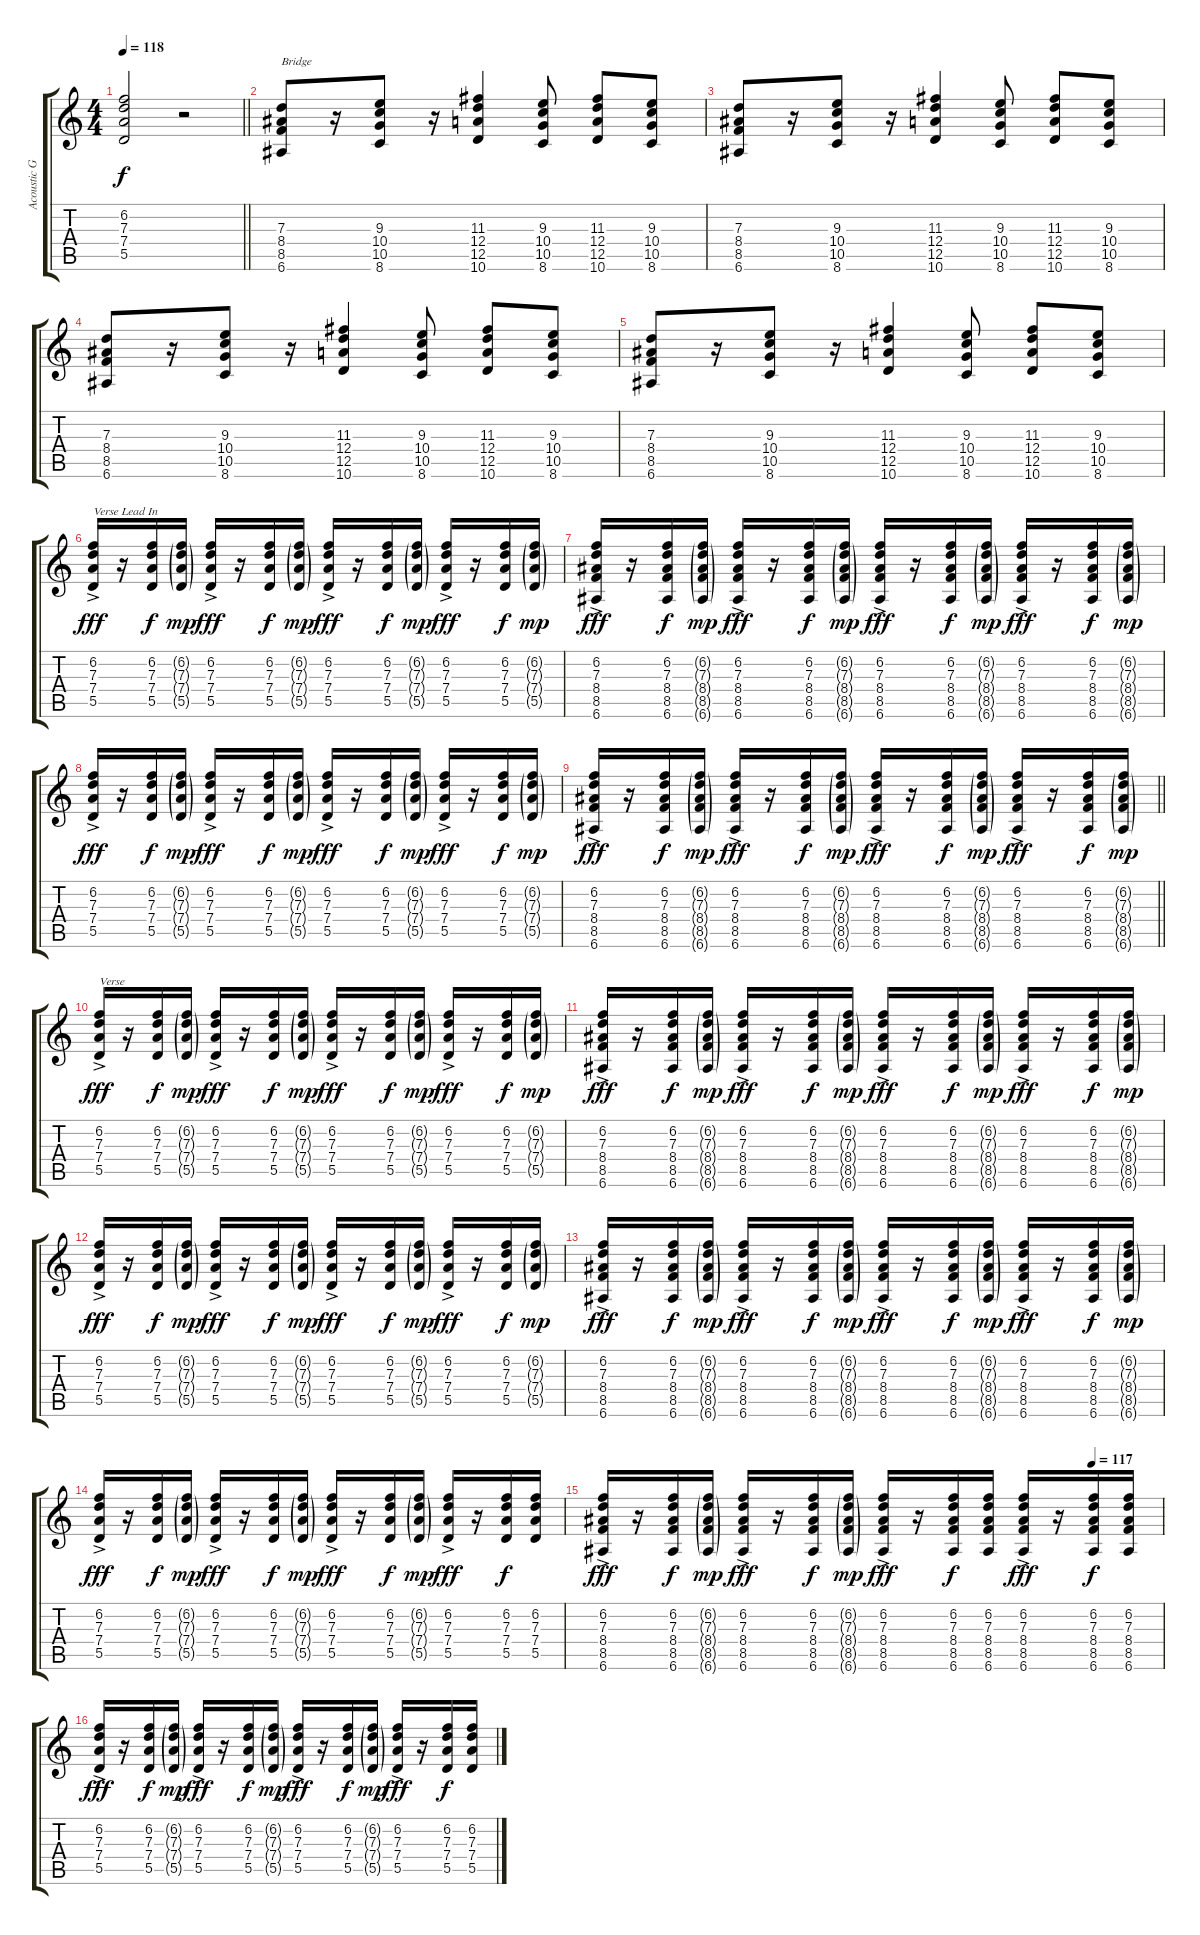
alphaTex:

\track ("Acoustic Guitar" "Acoustic G") {instrument acousticguitarsteel}
\staff {score tabs}
\tuning (E4 B3 G3 D3 A2 E2) {hide}
\ts (4 4)
\tempo 118
\clef g2
\barLineRight lightlight
\ks c
(6.2 7.3 7.4 5.5).2{dy f} r.2 |
(7.3 8.4 8.5 6.6).8{txt "Bridge"} r.16 (9.3 10.4 10.5 8.6).8 r.16 (11.3 12.4 12.5 10.6).4 (9.3 10.4 10.5 8.6).8 (11.3 12.4 12.5 10.6).8 (9.3 10.4 10.5 8.6).8 |
(7.3 8.4 8.5 6.6).8 r.16 (9.3 10.4 10.5 8.6).8 r.16 (11.3 12.4 12.5 10.6).4 (9.3 10.4 10.5 8.6).8 (11.3 12.4 12.5 10.6).8 (9.3 10.4 10.5 8.6).8 |
(7.3 8.4 8.5 6.6).8 r.16 (9.3 10.4 10.5 8.6).8 r.16 (11.3 12.4 12.5 10.6).4 (9.3 10.4 10.5 8.6).8 (11.3 12.4 12.5 10.6).8 (9.3 10.4 10.5 8.6).8 |
(7.3 8.4 8.5 6.6).8 r.16 (9.3 10.4 10.5 8.6).8 r.16 (11.3 12.4 12.5 10.6).4 (9.3 10.4 10.5 8.6).8 (11.3 12.4 12.5 10.6).8 (9.3 10.4 10.5 8.6).8 |
(6.2{ac} 7.3{ac} 7.4{ac} 5.5{ac}).16{txt "Verse Lead In" dy fff} r.16 (6.2 7.3 7.4 5.5).16{dy f} (6.2{g} 7.3{g} 7.4{g} 5.5{g}).16{dy mp} (6.2{ac} 7.3{ac} 7.4{ac} 5.5{ac}).16{dy fff} r.16 (6.2 7.3 7.4 5.5).16{dy f} (6.2{g} 7.3{g} 7.4{g} 5.5{g}).16{dy mp} (6.2{ac} 7.3{ac} 7.4{ac} 5.5{ac}).16{dy fff} r.16 (6.2 7.3 7.4 5.5).16{dy f} (6.2{g} 7.3{g} 7.4{g} 5.5{g}).16{dy mp} (6.2{ac} 7.3{ac} 7.4{ac} 5.5{ac}).16{dy fff} r.16 (6.2 7.3 7.4 5.5).16{dy f} (6.2{g} 7.3{g} 7.4{g} 5.5{g}).16{dy mp} |
(6.2{ac} 7.3{ac} 8.4{ac} 8.5{ac} 6.6{ac}).16{dy fff} r.16 (6.2 7.3 8.4 8.5 6.6).16{dy f} (6.2{g} 7.3{g} 8.4{g} 8.5{g} 6.6{g}).16{dy mp} (6.2{ac} 7.3{ac} 8.4{ac} 8.5{ac} 6.6{ac}).16{dy fff} r.16 (6.2 7.3 8.4 8.5 6.6).16{dy f} (6.2{g} 7.3{g} 8.4{g} 8.5{g} 6.6{g}).16{dy mp} (6.2{ac} 7.3{ac} 8.4{ac} 8.5{ac} 6.6{ac}).16{dy fff} r.16 (6.2 7.3 8.4 8.5 6.6).16{dy f} (6.2{g} 7.3{g} 8.4{g} 8.5{g} 6.6{g}).16{dy mp} (6.2{ac} 7.3{ac} 8.4{ac} 8.5{ac} 6.6{ac}).16{dy fff} r.16 (6.2 7.3 8.4 8.5 6.6).16{dy f} (6.2{g} 7.3{g} 8.4{g} 8.5{g} 6.6{g}).16{dy mp} |
(6.2{ac} 7.3{ac} 7.4{ac} 5.5{ac}).16{dy fff} r.16 (6.2 7.3 7.4 5.5).16{dy f} (6.2{g} 7.3{g} 7.4{g} 5.5{g}).16{dy mp} (6.2{ac} 7.3{ac} 7.4{ac} 5.5{ac}).16{dy fff} r.16 (6.2 7.3 7.4 5.5).16{dy f} (6.2{g} 7.3{g} 7.4{g} 5.5{g}).16{dy mp} (6.2{ac} 7.3{ac} 7.4{ac} 5.5{ac}).16{dy fff} r.16 (6.2 7.3 7.4 5.5).16{dy f} (6.2{g} 7.3{g} 7.4{g} 5.5{g}).16{dy mp} (6.2{ac} 7.3{ac} 7.4{ac} 5.5{ac}).16{dy fff} r.16 (6.2 7.3 7.4 5.5).16{dy f} (6.2{g} 7.3{g} 7.4{g} 5.5{g}).16{dy mp} |
\barLineRight lightlight
(6.2{ac} 7.3{ac} 8.4{ac} 8.5{ac} 6.6{ac}).16{dy fff} r.16 (6.2 7.3 8.4 8.5 6.6).16{dy f} (6.2{g} 7.3{g} 8.4{g} 8.5{g} 6.6{g}).16{dy mp} (6.2{ac} 7.3{ac} 8.4{ac} 8.5{ac} 6.6{ac}).16{dy fff} r.16 (6.2 7.3 8.4 8.5 6.6).16{dy f} (6.2{g} 7.3{g} 8.4{g} 8.5{g} 6.6{g}).16{dy mp} (6.2{ac} 7.3{ac} 8.4{ac} 8.5{ac} 6.6{ac}).16{dy fff} r.16 (6.2 7.3 8.4 8.5 6.6).16{dy f} (6.2{g} 7.3{g} 8.4{g} 8.5{g} 6.6{g}).16{dy mp} (6.2{ac} 7.3{ac} 8.4{ac} 8.5{ac} 6.6{ac}).16{dy fff} r.16 (6.2 7.3 8.4 8.5 6.6).16{dy f} (6.2{g} 7.3{g} 8.4{g} 8.5{g} 6.6{g}).16{dy mp} |
(6.2{ac} 7.3{ac} 7.4{ac} 5.5{ac}).16{txt "Verse" dy fff} r.16 (6.2 7.3 7.4 5.5).16{dy f} (6.2{g} 7.3{g} 7.4{g} 5.5{g}).16{dy mp} (6.2{ac} 7.3{ac} 7.4{ac} 5.5{ac}).16{dy fff} r.16 (6.2 7.3 7.4 5.5).16{dy f} (6.2{g} 7.3{g} 7.4{g} 5.5{g}).16{dy mp} (6.2{ac} 7.3{ac} 7.4{ac} 5.5{ac}).16{dy fff} r.16 (6.2 7.3 7.4 5.5).16{dy f} (6.2{g} 7.3{g} 7.4{g} 5.5{g}).16{dy mp} (6.2{ac} 7.3{ac} 7.4{ac} 5.5{ac}).16{dy fff} r.16 (6.2 7.3 7.4 5.5).16{dy f} (6.2{g} 7.3{g} 7.4{g} 5.5{g}).16{dy mp} |
(6.2{ac} 7.3{ac} 8.4{ac} 8.5{ac} 6.6{ac}).16{dy fff} r.16 (6.2 7.3 8.4 8.5 6.6).16{dy f} (6.2{g} 7.3{g} 8.4{g} 8.5{g} 6.6{g}).16{dy mp} (6.2{ac} 7.3{ac} 8.4{ac} 8.5{ac} 6.6{ac}).16{dy fff} r.16 (6.2 7.3 8.4 8.5 6.6).16{dy f} (6.2{g} 7.3{g} 8.4{g} 8.5{g} 6.6{g}).16{dy mp} (6.2{ac} 7.3{ac} 8.4{ac} 8.5{ac} 6.6{ac}).16{dy fff} r.16 (6.2 7.3 8.4 8.5 6.6).16{dy f} (6.2{g} 7.3{g} 8.4{g} 8.5{g} 6.6{g}).16{dy mp} (6.2{ac} 7.3{ac} 8.4{ac} 8.5{ac} 6.6{ac}).16{dy fff} r.16 (6.2 7.3 8.4 8.5 6.6).16{dy f} (6.2{g} 7.3{g} 8.4{g} 8.5{g} 6.6{g}).16{dy mp} |
(6.2{ac} 7.3{ac} 7.4{ac} 5.5{ac}).16{dy fff} r.16 (6.2 7.3 7.4 5.5).16{dy f} (6.2{g} 7.3{g} 7.4{g} 5.5{g}).16{dy mp} (6.2{ac} 7.3{ac} 7.4{ac} 5.5{ac}).16{dy fff} r.16 (6.2 7.3 7.4 5.5).16{dy f} (6.2{g} 7.3{g} 7.4{g} 5.5{g}).16{dy mp} (6.2{ac} 7.3{ac} 7.4{ac} 5.5{ac}).16{dy fff} r.16 (6.2 7.3 7.4 5.5).16{dy f} (6.2{g} 7.3{g} 7.4{g} 5.5{g}).16{dy mp} (6.2{ac} 7.3{ac} 7.4{ac} 5.5{ac}).16{dy fff} r.16 (6.2 7.3 7.4 5.5).16{dy f} (6.2{g} 7.3{g} 7.4{g} 5.5{g}).16{dy mp} |
(6.2{ac} 7.3{ac} 8.4{ac} 8.5{ac} 6.6{ac}).16{dy fff} r.16 (6.2 7.3 8.4 8.5 6.6).16{dy f} (6.2{g} 7.3{g} 8.4{g} 8.5{g} 6.6{g}).16{dy mp} (6.2{ac} 7.3{ac} 8.4{ac} 8.5{ac} 6.6{ac}).16{dy fff} r.16 (6.2 7.3 8.4 8.5 6.6).16{dy f} (6.2{g} 7.3{g} 8.4{g} 8.5{g} 6.6{g}).16{dy mp} (6.2{ac} 7.3{ac} 8.4{ac} 8.5{ac} 6.6{ac}).16{dy fff} r.16 (6.2 7.3 8.4 8.5 6.6).16{dy f} (6.2{g} 7.3{g} 8.4{g} 8.5{g} 6.6{g}).16{dy mp} (6.2{ac} 7.3{ac} 8.4{ac} 8.5{ac} 6.6{ac}).16{dy fff} r.16 (6.2 7.3 8.4 8.5 6.6).16{dy f} (6.2{g} 7.3{g} 8.4{g} 8.5{g} 6.6{g}).16{dy mp} |
(6.2{ac} 7.3{ac} 7.4{ac} 5.5{ac}).16{dy fff} r.16 (6.2 7.3 7.4 5.5).16{dy f} (6.2{g} 7.3{g} 7.4{g} 5.5{g}).16{dy mp} (6.2{ac} 7.3{ac} 7.4{ac} 5.5{ac}).16{dy fff} r.16 (6.2 7.3 7.4 5.5).16{dy f} (6.2{g} 7.3{g} 7.4{g} 5.5{g}).16{dy mp} (6.2{ac} 7.3{ac} 7.4{ac} 5.5{ac}).16{dy fff} r.16 (6.2 7.3 7.4 5.5).16{dy f} (6.2{g} 7.3{g} 7.4{g} 5.5{g}).16{dy mp} (6.2{ac} 7.3{ac} 7.4{ac} 5.5{ac}).16{dy fff} r.16 (6.2 7.3 7.4 5.5).16{dy f} (6.2 7.3 7.4 5.5).16 |
\tempo (117 0.875)
(6.2{ac} 7.3{ac} 8.4{ac} 8.5{ac} 6.6{ac}).16{dy fff} r.16 (6.2 7.3 8.4 8.5 6.6).16{dy f} (6.2{g} 7.3{g} 8.4{g} 8.5{g} 6.6{g}).16{dy mp} (6.2{ac} 7.3{ac} 8.4{ac} 8.5{ac} 6.6{ac}).16{dy fff} r.16 (6.2 7.3 8.4 8.5 6.6).16{dy f} (6.2{g} 7.3{g} 8.4{g} 8.5{g} 6.6{g}).16{dy mp} (6.2{ac} 7.3{ac} 8.4{ac} 8.5{ac} 6.6{ac}).16{dy fff} r.16 (6.2 7.3 8.4 8.5 6.6).16{dy f} (6.2 7.3 8.4 8.5 6.6).16 (6.2{ac} 7.3{ac} 8.4{ac} 8.5{ac} 6.6{ac}).16{dy fff} r.16 (6.2 7.3 8.4 8.5 6.6).16{dy f} (6.2 7.3 8.4 8.5 6.6).16 |
(6.2{ac} 7.3{ac} 7.4{ac} 5.5{ac}).16{dy fff} r.16 (6.2 7.3 7.4 5.5).16{dy f} (6.2{g} 7.3{g} 7.4{g} 5.5{g}).16{dy mp} (6.2{ac} 7.3{ac} 7.4{ac} 5.5{ac}).16{dy fff} r.16 (6.2 7.3 7.4 5.5).16{dy f} (6.2{g} 7.3{g} 7.4{g} 5.5{g}).16{dy mp} (6.2{ac} 7.3{ac} 7.4{ac} 5.5{ac}).16{dy fff} r.16 (6.2 7.3 7.4 5.5).16{dy f} (6.2{g} 7.3{g} 7.4{g} 5.5{g}).16{dy mp} (6.2{ac} 7.3{ac} 7.4{ac} 5.5{ac}).16{dy fff} r.16 (6.2 7.3 7.4 5.5).16{dy f} (6.2 7.3 7.4 5.5).16
